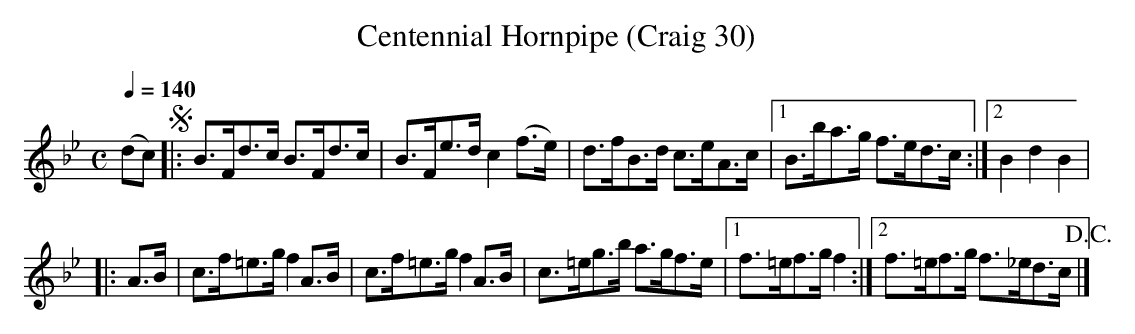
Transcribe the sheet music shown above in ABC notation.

X:1
T:Centennial Hornpipe (Craig 30)
M:C
L:1/8
Q:1/4=140
K:Bb major
(dc) S|: B>Fd>c B>Fd>c | B>Fe>d c2(f>e) | d>fB>d c>eA>c |1B>ba>g f>ed>c :|2 B2d2B2 |!
|: A>B | c>f=e>g f2 A>B | c>f=e>g f2 A>B | c>=eg>b a>gf>e |1 f>=ef>g f2 :|2 f>=ef>g f>_ed>c !D.C.!|]
